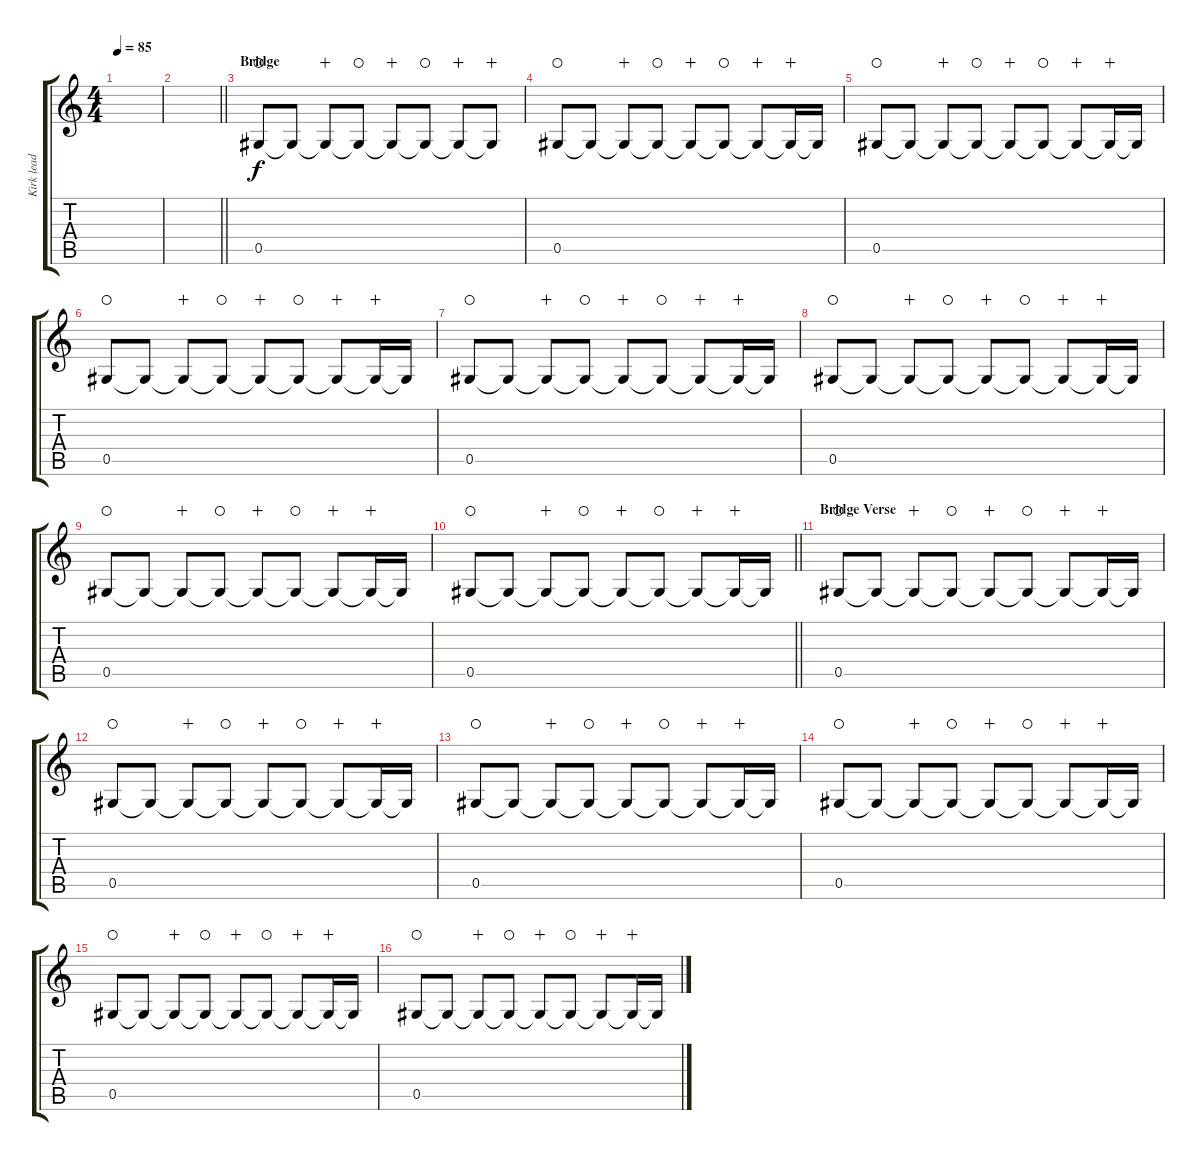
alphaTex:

\track ("Kirk lead" "Kirk lead") {instrument electricguitarclean}
\staff {score tabs}
\tuning (Eb4 Bb3 Gb3 Db3 Ab2 Eb2) {hide}
\ts (4 4)
\tempo 85
\clef g2
\ks c
|
\barLineRight lightlight
|
\section ("" "Bridge")
0.5.8{volume 1 balance 13 instrument overdrivenguitar waho} 0.5{t}.8 0.5{t}.8{wahc} 0.5{t}.8{waho} 0.5{t}.8{wahc} 0.5{t}.8{waho} 0.5{t}.8{wahc} 0.5{t}.8{wahc} |
0.5.8{volume 3 waho} 0.5{t}.8 0.5{t}.8{wahc} 0.5{t}.8{waho} 0.5{t}.8{wahc} 0.5{t}.8{waho} 0.5{t}.8{wahc} 0.5{t}.16{wahc} 0.5{t}.16{volume 1} |
0.5.8{volume 3 waho} 0.5{t}.8 0.5{t}.8{wahc} 0.5{t}.8{waho} 0.5{t}.8{wahc} 0.5{t}.8{waho} 0.5{t}.8{wahc} 0.5{t}.16{wahc} 0.5{t}.16{volume 1} |
0.5.8{volume 3 waho} 0.5{t}.8 0.5{t}.8{wahc} 0.5{t}.8{waho} 0.5{t}.8{wahc} 0.5{t}.8{waho} 0.5{t}.8{wahc} 0.5{t}.16{wahc} 0.5{t}.16{volume 1} |
0.5.8{volume 3 waho} 0.5{t}.8 0.5{t}.8{wahc} 0.5{t}.8{waho} 0.5{t}.8{wahc} 0.5{t}.8{waho} 0.5{t}.8{wahc} 0.5{t}.16{wahc} 0.5{t}.16{volume 1} |
0.5.8{volume 3 waho} 0.5{t}.8 0.5{t}.8{wahc} 0.5{t}.8{waho} 0.5{t}.8{wahc} 0.5{t}.8{waho} 0.5{t}.8{wahc} 0.5{t}.16{wahc} 0.5{t}.16{volume 1} |
0.5.8{volume 3 waho} 0.5{t}.8 0.5{t}.8{wahc} 0.5{t}.8{waho} 0.5{t}.8{wahc} 0.5{t}.8{waho} 0.5{t}.8{wahc} 0.5{t}.16{wahc} 0.5{t}.16{volume 1} |
\barLineRight lightlight
0.5.8{volume 3 waho} 0.5{t}.8 0.5{t}.8{wahc} 0.5{t}.8{waho} 0.5{t}.8{wahc} 0.5{t}.8{waho} 0.5{t}.8{wahc} 0.5{t}.16{wahc} 0.5{t}.16{volume 1} |
\section ("" "Bridge Verse")
0.5.8{volume 3 waho} 0.5{t}.8 0.5{t}.8{wahc} 0.5{t}.8{waho} 0.5{t}.8{wahc} 0.5{t}.8{waho} 0.5{t}.8{wahc} 0.5{t}.16{wahc} 0.5{t}.16{volume 1} |
0.5.8{volume 3 waho} 0.5{t}.8 0.5{t}.8{wahc} 0.5{t}.8{waho} 0.5{t}.8{wahc} 0.5{t}.8{waho} 0.5{t}.8{wahc} 0.5{t}.16{wahc} 0.5{t}.16{volume 1} |
0.5.8{volume 3 waho} 0.5{t}.8 0.5{t}.8{wahc} 0.5{t}.8{waho} 0.5{t}.8{wahc} 0.5{t}.8{waho} 0.5{t}.8{wahc} 0.5{t}.16{wahc} 0.5{t}.16{volume 1} |
0.5.8{volume 3 waho} 0.5{t}.8 0.5{t}.8{wahc} 0.5{t}.8{waho} 0.5{t}.8{wahc} 0.5{t}.8{waho} 0.5{t}.8{wahc} 0.5{t}.16{wahc} 0.5{t}.16{volume 1} |
0.5.8{volume 3 waho} 0.5{t}.8 0.5{t}.8{wahc} 0.5{t}.8{waho} 0.5{t}.8{wahc} 0.5{t}.8{waho} 0.5{t}.8{wahc} 0.5{t}.16{wahc} 0.5{t}.16{volume 1} |
0.5.8{volume 3 waho} 0.5{t}.8 0.5{t}.8{wahc} 0.5{t}.8{waho} 0.5{t}.8{wahc} 0.5{t}.8{waho} 0.5{t}.8{wahc} 0.5{t}.16{wahc} 0.5{t}.16{volume 1}
